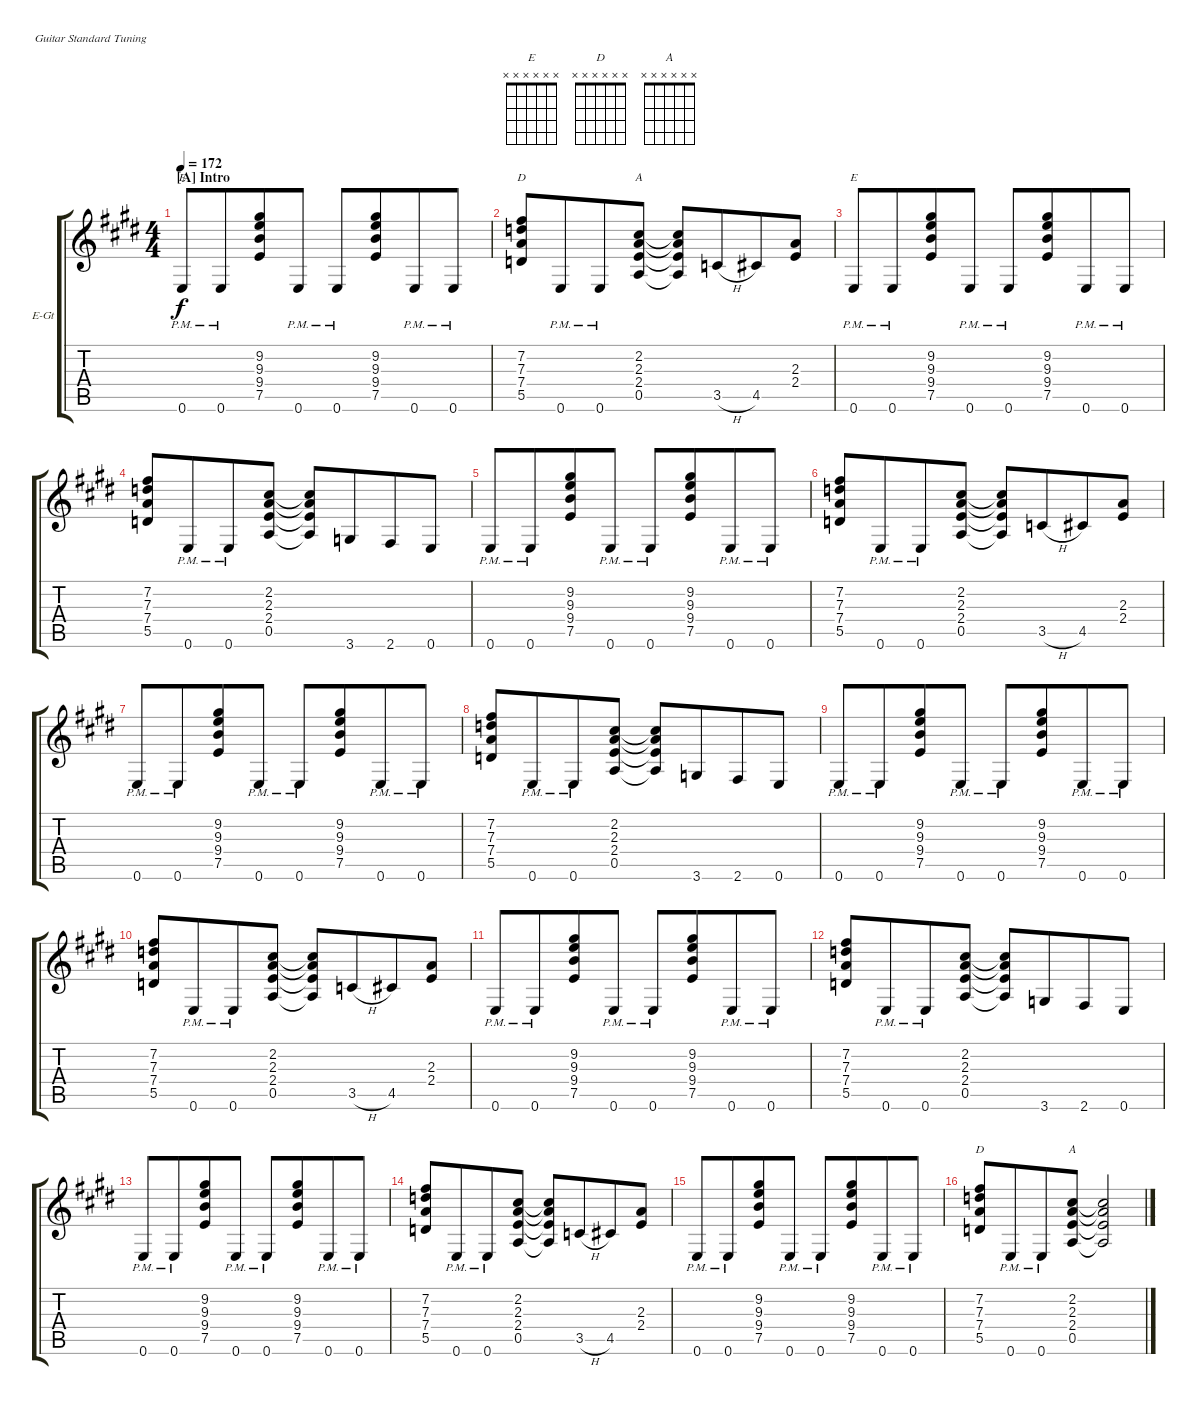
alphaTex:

\bracketExtendMode groupsimilarinstruments
\firstSystemTrackNameOrientation horizontal
\otherSystemsTrackNameOrientation horizontal
\track ("Guitar 1" "E-Gt") {instrument acousticgrandpiano}
\staff {score tabs}
\tuning (E4 B3 G3 D3 A2 E2)
\displaytranspose 12
\chord ("E" x x x x x x)
\chord ("D" x x x x x x)
\chord ("A" x x x x x x)
\ts (4 4)
\section ("A" "Intro")
\tempo 172
\clef g2
\ks e
0.6{pm}.8{ch "E" dy f instrument acousticgrandpiano} 0.6{pm}.8{beam merge} (9.3 9.4 7.5 9.2).8 0.6{pm}.8 0.6{pm}.8 (9.3 9.4 7.5 9.2).8{beam merge} 0.6{pm}.8 0.6{pm}.8 |
(7.3 7.4 5.5 7.2).8{ch "D"} 0.6{pm}.8{beam merge} 0.6{pm}.8 (2.3 2.4 0.5 2.2).8{ch "A"} (0.5{t} 2.4{t} 2.3{t} 2.2{t}).8 3.5{h}.8{beam merge} 4.5.8 (2.3 2.4).8 |
0.6{pm}.8{ch "E"} 0.6{pm}.8{beam merge} (9.3 9.4 7.5 9.2).8 0.6{pm}.8 0.6{pm}.8 (9.3 9.4 7.5 9.2).8{beam merge} 0.6{pm}.8 0.6{pm}.8 |
(7.3 7.4 5.5 7.2).8 0.6{pm}.8{beam merge} 0.6{pm}.8 (2.3 2.4 0.5 2.2).8 (0.5{t} 2.4{t} 2.3{t} 2.2{t}).8 3.6.8{beam merge} 2.6.8 0.6.8 |
0.6{pm}.8 0.6{pm}.8{beam merge} (9.3 9.4 7.5 9.2).8 0.6{pm}.8 0.6{pm}.8 (9.3 9.4 7.5 9.2).8{beam merge} 0.6{pm}.8 0.6{pm}.8 |
(7.3 7.4 5.5 7.2).8 0.6{pm}.8{beam merge} 0.6{pm}.8 (2.3 2.4 0.5 2.2).8 (0.5{t} 2.4{t} 2.3{t} 2.2{t}).8 3.5{h}.8{beam merge} 4.5.8 (2.3 2.4).8 |
0.6{pm}.8 0.6{pm}.8{beam merge} (9.3 9.4 7.5 9.2).8 0.6{pm}.8 0.6{pm}.8 (9.3 9.4 7.5 9.2).8{beam merge} 0.6{pm}.8 0.6{pm}.8 |
(7.3 7.4 5.5 7.2).8 0.6{pm}.8{beam merge} 0.6{pm}.8 (2.3 2.4 0.5 2.2).8 (0.5{t} 2.4{t} 2.3{t} 2.2{t}).8 3.6.8{beam merge} 2.6.8 0.6.8 |
0.6{pm}.8 0.6{pm}.8{beam merge} (9.3 9.4 7.5 9.2).8 0.6{pm}.8 0.6{pm}.8 (9.3 9.4 7.5 9.2).8{beam merge} 0.6{pm}.8 0.6{pm}.8 |
(7.3 7.4 5.5 7.2).8 0.6{pm}.8{beam merge} 0.6{pm}.8 (2.3 2.4 0.5 2.2).8 (0.5{t} 2.4{t} 2.3{t} 2.2{t}).8 3.5{h}.8{beam merge} 4.5.8 (2.3 2.4).8 |
0.6{pm}.8 0.6{pm}.8{beam merge} (9.3 9.4 7.5 9.2).8 0.6{pm}.8 0.6{pm}.8 (9.3 9.4 7.5 9.2).8{beam merge} 0.6{pm}.8 0.6{pm}.8 |
(7.3 7.4 5.5 7.2).8 0.6{pm}.8{beam merge} 0.6{pm}.8 (2.3 2.4 0.5 2.2).8 (0.5{t} 2.4{t} 2.3{t} 2.2{t}).8 3.6.8{beam merge} 2.6.8 0.6.8 |
0.6{pm}.8 0.6{pm}.8{beam merge} (9.3 9.4 7.5 9.2).8 0.6{pm}.8 0.6{pm}.8 (9.3 9.4 7.5 9.2).8{beam merge} 0.6{pm}.8 0.6{pm}.8 |
(7.3 7.4 5.5 7.2).8 0.6{pm}.8{beam merge} 0.6{pm}.8 (2.3 2.4 0.5 2.2).8 (0.5{t} 2.4{t} 2.3{t} 2.2{t}).8 3.5{h}.8{beam merge} 4.5.8 (2.3 2.4).8 |
0.6{pm}.8 0.6{pm}.8{beam merge} (9.3 9.4 7.5 9.2).8 0.6{pm}.8 0.6{pm}.8 (9.3 9.4 7.5 9.2).8{beam merge} 0.6{pm}.8 0.6{pm}.8 |
(7.3 7.4 5.5 7.2).8{ch "D"} 0.6{pm}.8{beam merge} 0.6{pm}.8 (2.3 2.4 0.5 2.2).8{ch "A"} (2.3{t} 2.4{t} 0.5{t} 2.2{t}).2
